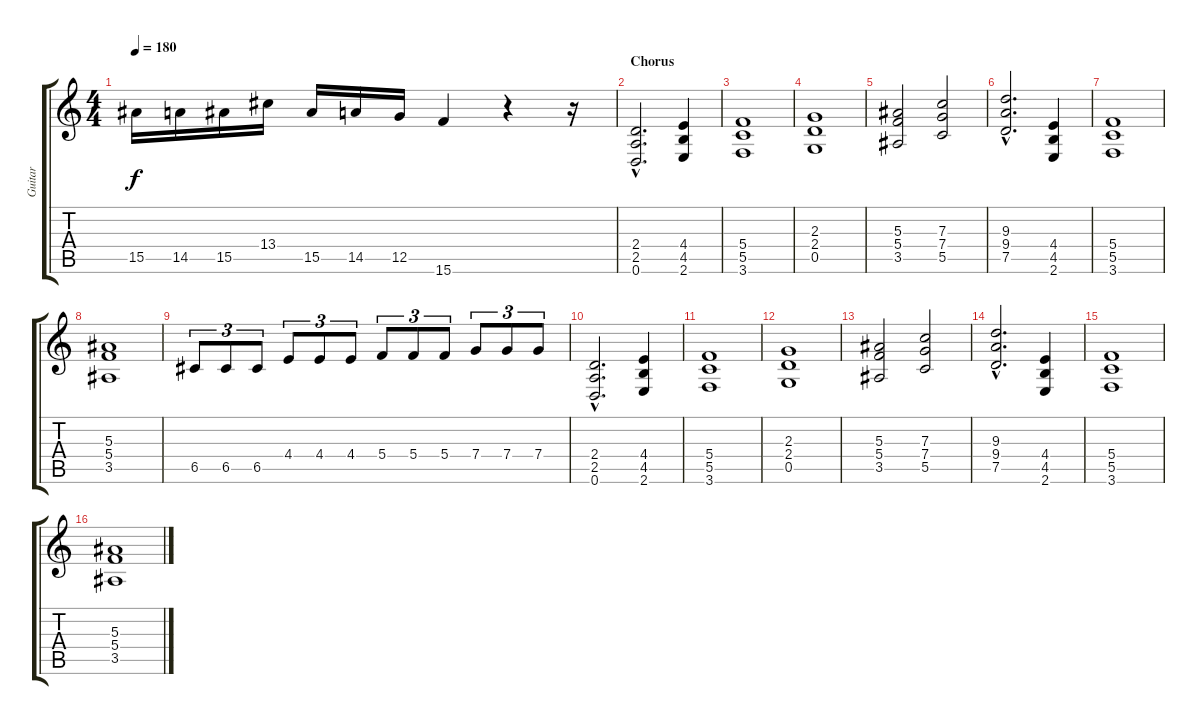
\track ("Guitar" "Guitar") {instrument distortionguitar}
\staff {score tabs}
\tuning (D4 A3 F3 C3 G2 D2) {hide}
\ts (4 4)
\tempo 180
\clef g2
\ks c
15.5.16{dy f} 14.5.16 15.5.16 13.4.16 15.5.16 14.5.16 12.5.16 15.6.4 r.4 r.16 |
\section ("" "Chorus")
(2.4{hac} 2.5{hac} 0.6{hac}).2{d} (4.4 4.5 2.6).4 |
(5.4 5.5 3.6).1 |
(2.3 2.4 0.5).1 |
(5.3 5.4 3.5).2 (7.3 7.4 5.5).2 |
(9.3{hac} 9.4{hac} 7.5{hac}).2{d} (4.4 4.5 2.6).4 |
(5.4 5.5 3.6).1 |
(5.3 5.4 3.5).1 |
6.5.8{tu (3 2)} 6.5.8{tu (3 2)} 6.5.8{tu (3 2)} 4.4.8{tu (3 2)} 4.4.8{tu (3 2)} 4.4.8{tu (3 2)} 5.4.8{tu (3 2)} 5.4.8{tu (3 2)} 5.4.8{tu (3 2)} 7.4.8{tu (3 2)} 7.4.8{tu (3 2)} 7.4.8{tu (3 2)} |
(2.4{hac} 2.5{hac} 0.6{hac}).2{d} (4.4 4.5 2.6).4 |
(5.4 5.5 3.6).1 |
(2.3 2.4 0.5).1 |
(5.3 5.4 3.5).2 (7.3 7.4 5.5).2 |
(9.3{hac} 9.4{hac} 7.5{hac}).2{d} (4.4 4.5 2.6).4 |
(5.4 5.5 3.6).1 |
(5.3 5.4 3.5).1
